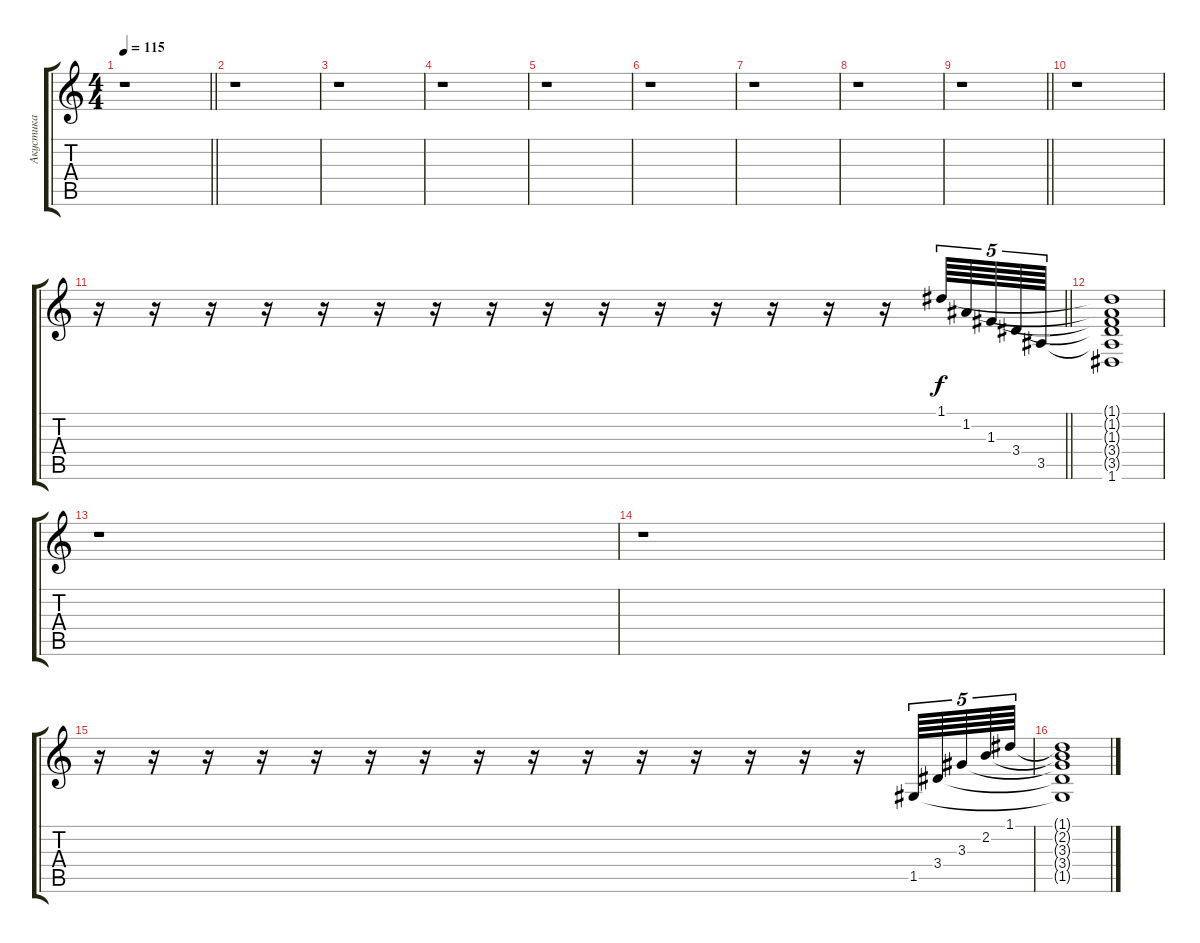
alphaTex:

\track ("Акустика" "Акустика") {instrument electricguitarclean}
\staff {score tabs}
\tuning (D4 A3 F3 C3 G2 D2) {hide}
\ts (4 4)
\tempo 115
\clef g2
\barLineRight lightlight
\ks c
r.1{dy f instrument electricguitarclean} |
\section ("" "")
r.1 |
r.1 |
r.1 |
r.1 |
r.1 |
r.1 |
r.1 |
\barLineRight lightlight
r.1 |
\section ("" "")
r.1 |
\barLineRight lightlight
r.16 r.16 r.16 r.16 r.16 r.16 r.16 r.16 r.16 r.16 r.16 r.16 r.16 r.16 r.16 1.1.64{tu (5 4)} 1.2.64{tu (5 4)} 1.3.64{tu (5 4)} 3.4.64{tu (5 4)} 3.5.64{tu (5 4)} |
\section ("" "")
(1.1{t} 1.2{t} 1.3{t} 3.4{t} 3.5{t} 1.6).1 |
r.1 |
r.1 |
r.16 r.16 r.16 r.16 r.16 r.16 r.16 r.16 r.16 r.16 r.16 r.16 r.16 r.16 r.16 1.5.64{tu (5 4)} 3.4.64{tu (5 4)} 3.3.64{tu (5 4)} 2.2.64{tu (5 4)} 1.1.64{tu (5 4)} |
(1.1{t} 2.2{t} 3.3{t} 3.4{t} 1.5{t}).1
